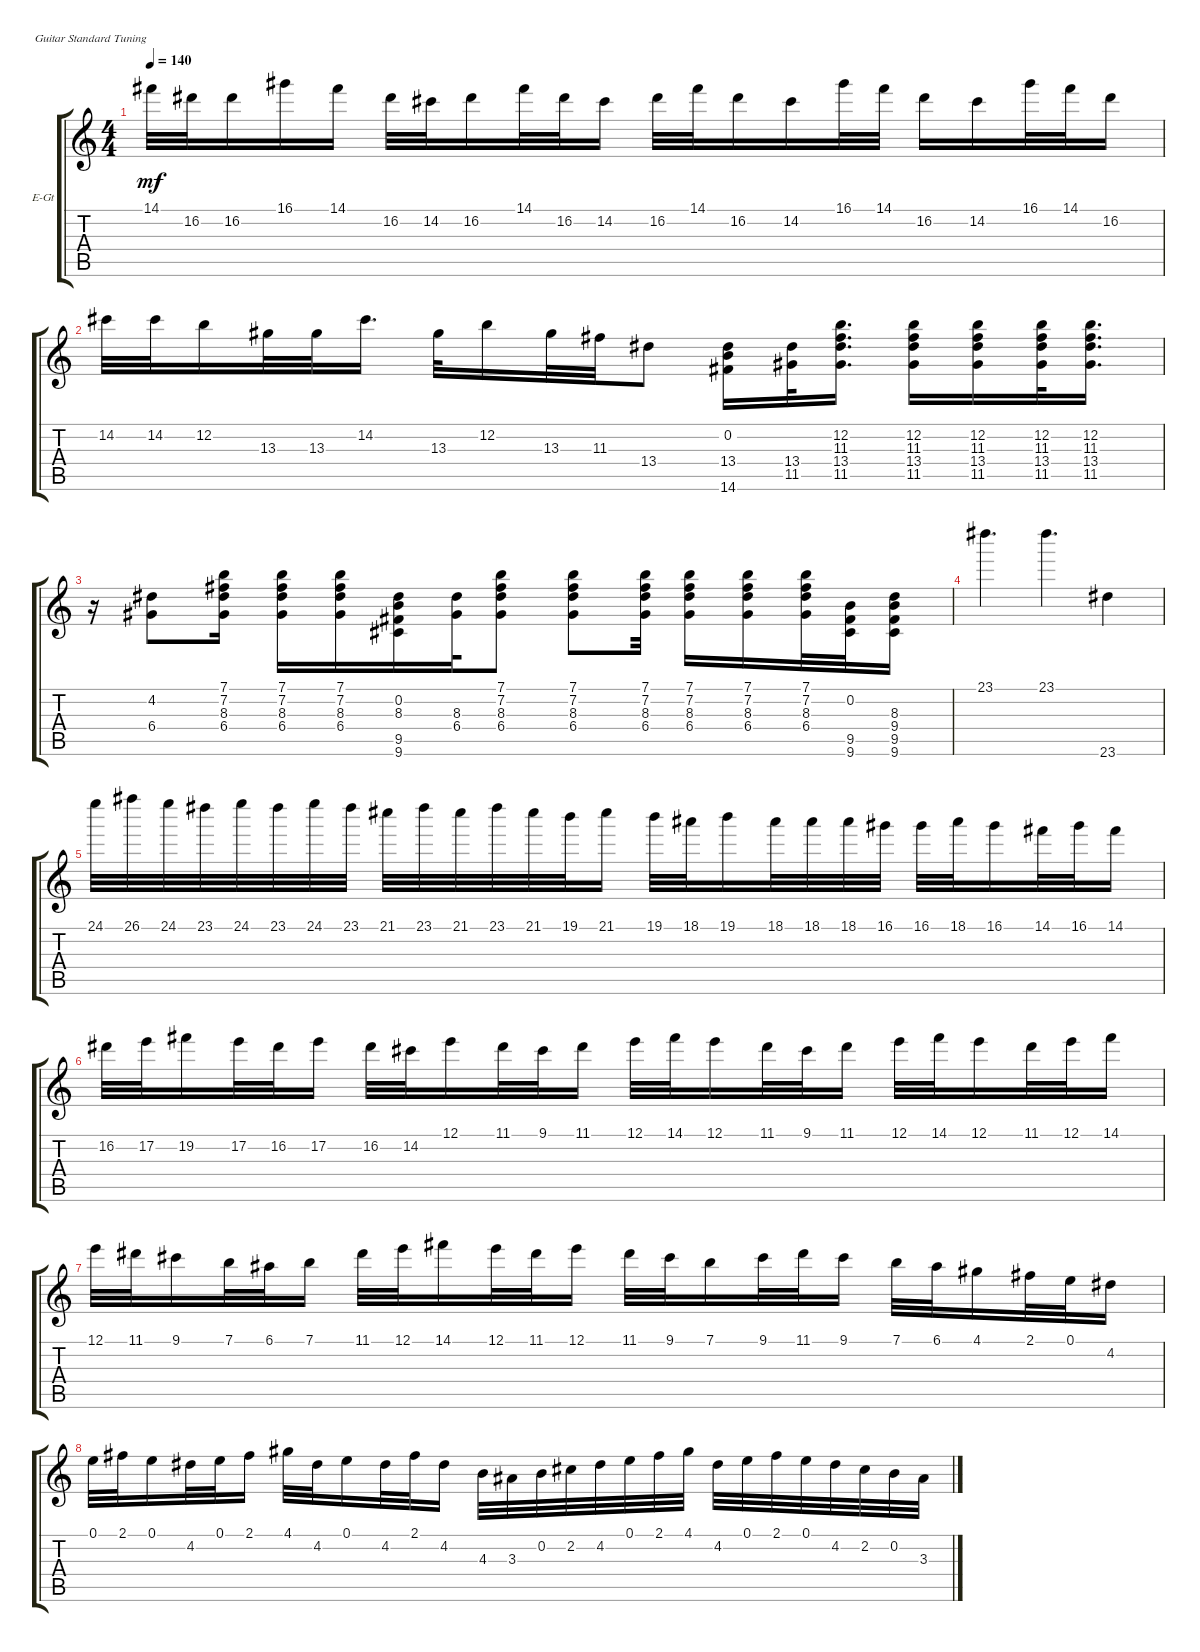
\bracketExtendMode groupsimilarinstruments
\firstSystemTrackNameOrientation horizontal
\otherSystemsTrackNameOrientation horizontal
\track ("8" "E-Gt") {instrument electricguitarclean}
\staff {score tabs}
\tuning (E4 B3 G3 D3 A2 E2)
\ts (4 4)
\tempo 140
\clef g2
\ks c
14.1.32{dy mf} 16.2.32 16.2.16 16.1.16 14.1.16 16.2.32 14.2.32 16.2.16 14.1.32 16.2.32 14.2.16 16.2.32 14.1.32 16.2.16 14.2.16 16.1.32 14.1.32 16.2.16 14.2.16 16.1.32 14.1.32 16.2.16 |
14.2.32 14.2.32 12.2.16 13.3.32 13.3.32 14.2.16{d} 13.3.32 12.2.16 13.3.32 11.3.32 13.4.8 (13.4 0.2 14.6).16 (13.4 11.5).32 (12.2 11.3 13.4 11.5).16{d} (12.2 11.3 13.4 11.5).16 (12.2 11.3 13.4 11.5).16 (12.2 11.3 13.4 11.5).32 (12.2 11.3 13.4 11.5).16{d} |
r.16 (4.2 6.4).8 (7.1 7.2 8.3 6.4).16 (7.1 7.2 8.3 6.4).16 (7.1 7.2 8.3 6.4).16 (8.3 0.2 9.5 9.6).16 (8.3 6.4).32 (7.1 7.2 8.3 6.4).8 (7.1 7.2 8.3 6.4).8 (7.1 7.2 8.3 6.4).32 (7.1 7.2 8.3 6.4).16 (7.1 7.2 8.3 6.4).16 (7.1 7.2 8.3 6.4).32 (0.2 9.5 9.6).32 (8.3 9.4 9.5 9.6).16 |
23.1.4{d} 23.1.4{d} 23.6.4 |
24.1.32 26.1.32 24.1.32 23.1.32 24.1.32 23.1.32 24.1.32 23.1.32 21.1.32 23.1.32 21.1.32 23.1.32 21.1.32 19.1.32 21.1.16 19.1.32 18.1.32 19.1.16 18.1.32 18.1.32 18.1.32 16.1.32 16.1.32 18.1.32 16.1.16 14.1.32 16.1.32 14.1.16 |
16.2.32 17.2.32 19.2.16 17.2.32 16.2.32 17.2.16 16.2.32 14.2.32 12.1.16 11.1.32 9.1.32 11.1.16 12.1.32 14.1.32 12.1.16 11.1.32 9.1.32 11.1.16 12.1.32 14.1.32 12.1.16 11.1.32 12.1.32 14.1.16 |
12.1.32 11.1.32 9.1.16 7.1.32 6.1.32 7.1.16 11.1.32 12.1.32 14.1.16 12.1.32 11.1.32 12.1.16 11.1.32 9.1.32 7.1.16 9.1.32 11.1.32 9.1.16 7.1.32 6.1.32 4.1.16 2.1.32 0.1.32 4.2.16 |
0.1.32 2.1.32 0.1.16 4.2.32 0.1.32 2.1.16 4.1.32 4.2.32 0.1.16 4.2.32 2.1.32 4.2.16 4.3.32 3.3.32 0.2.32 2.2.32 4.2.32 0.1.32 2.1.32 4.1.32 4.2.32 0.1.32 2.1.32 0.1.32 4.2.32 2.2.32 0.2.32 3.3.32
